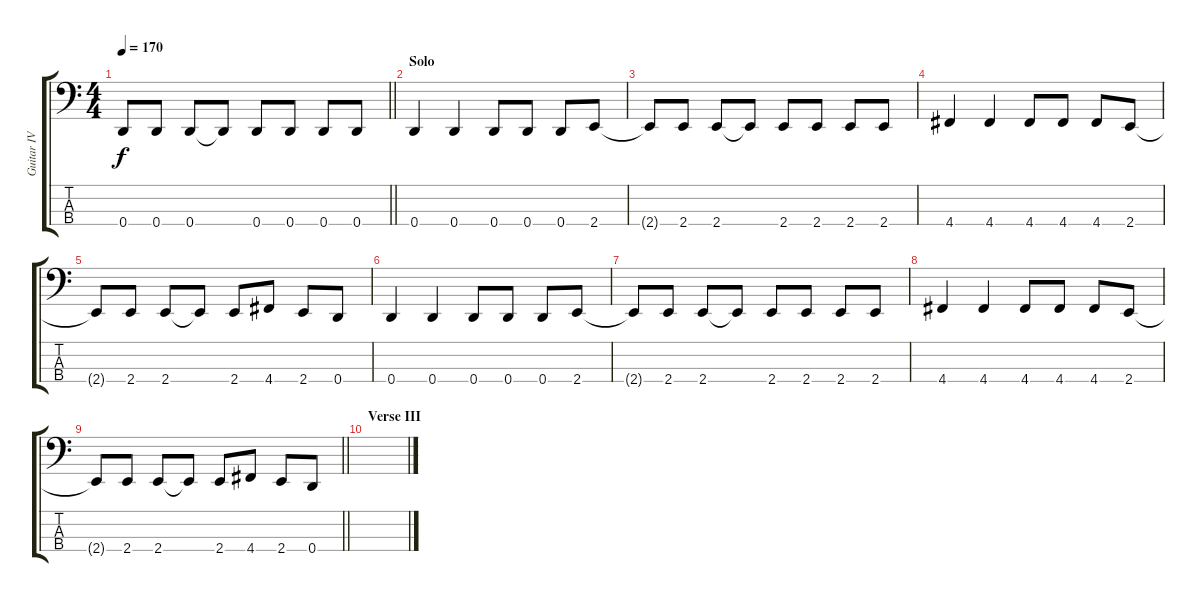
\track ("Guitar IV [Bass]" "Guitar IV ") {instrument electricbassfinger}
\staff {score tabs}
\tuning (G2 D2 A1 D1) {hide}
\ts (4 4)
\tempo 170
\clef f4
\barLineRight lightlight
\ks c
0.4{t}.8{dy f} 0.4.8 0.4.8 0.4{t}.8 0.4.8 0.4.8 0.4.8 0.4.8 |
\section ("" "Solo")
0.4.4 0.4.4 0.4.8 0.4.8 0.4.8 2.4.8 |
2.4{t}.8 2.4.8 2.4.8 2.4{t}.8 2.4.8 2.4.8 2.4.8 2.4.8 |
4.4.4 4.4.4 4.4.8 4.4.8 4.4.8 2.4.8 |
2.4{t}.8 2.4.8 2.4.8 2.4{t}.8 2.4.8 4.4.8 2.4.8 0.4.8 |
0.4.4 0.4.4 0.4.8 0.4.8 0.4.8 2.4.8 |
2.4{t}.8 2.4.8 2.4.8 2.4{t}.8 2.4.8 2.4.8 2.4.8 2.4.8 |
4.4.4 4.4.4 4.4.8 4.4.8 4.4.8 2.4.8 |
\barLineRight lightlight
2.4{t}.8 2.4.8 2.4.8 2.4{t}.8 2.4.8 4.4.8 2.4.8 0.4.8 |
\section ("" "Verse III")
